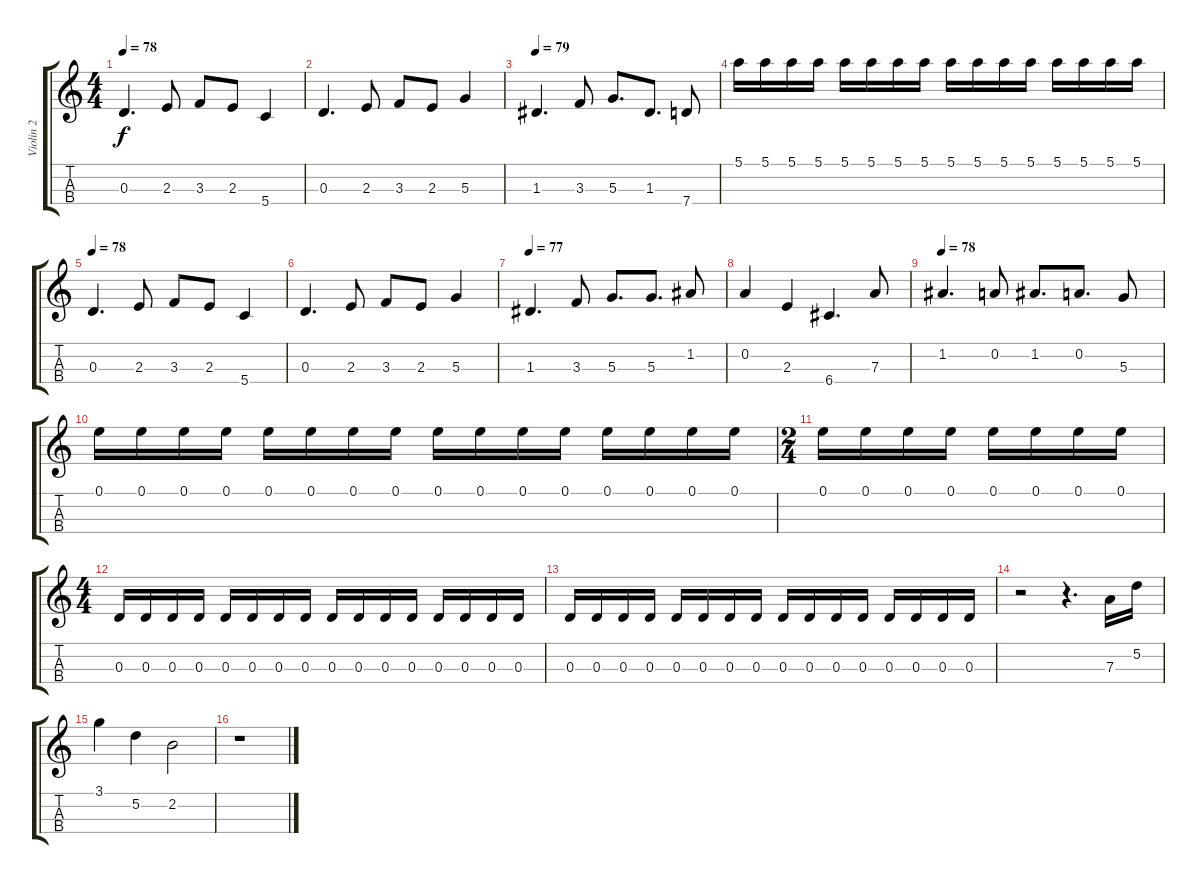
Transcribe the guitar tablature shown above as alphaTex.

\track ("Violin 2" "Violin 2") {instrument violin}
\staff {score tabs}
\tuning (E5 A4 D4 G3) {hide}
\ts (4 4)
\tempo 78
\clef g2
\ks c
0.3.4{d dy f volume 13} 2.3.8 3.3.8 2.3.8 5.4.4 |
0.3.4{d} 2.3.8 3.3.8 2.3.8 5.3.4 |
\tempo 79
1.3.4{d} 3.3.8 5.3.8{d} 1.3.8{d} 7.4.8 |
5.1.16{volume 5} 5.1.16{volume 10} 5.1.16 5.1.16 5.1.16 5.1.16 5.1.16 5.1.16 5.1.16 5.1.16 5.1.16 5.1.16 5.1.16 5.1.16 5.1.16 5.1.16 |
\tempo 78
0.3.4{d volume 12} 2.3.8 3.3.8 2.3.8 5.4.4 |
0.3.4{d} 2.3.8 3.3.8 2.3.8 5.3.4 |
\tempo 77
1.3.4{d} 3.3.8 5.3.8{d} 5.3.8{d} 1.2.8 |
0.2.4{volume 9} 2.3.4 6.4.4{d} 7.3.8 |
\tempo 78
1.2.4{d} 0.2.8 1.2.8{d} 0.2.8{d} 5.3.8 |
0.1.16{volume 6} 0.1.16{volume 12} 0.1.16 0.1.16 0.1.16 0.1.16 0.1.16 0.1.16 0.1.16 0.1.16 0.1.16 0.1.16 0.1.16 0.1.16 0.1.16 0.1.16 |
\ts (2 4)
0.1.16 0.1.16 0.1.16 0.1.16 0.1.16 0.1.16 0.1.16 0.1.16 |
\ts (4 4)
0.3.16{volume 4} 0.3.16 0.3.16 0.3.16 0.3.16 0.3.16 0.3.16 0.3.16 0.3.16 0.3.16 0.3.16 0.3.16 0.3.16 0.3.16 0.3.16 0.3.16 |
0.3.16 0.3.16 0.3.16 0.3.16 0.3.16 0.3.16 0.3.16 0.3.16 0.3.16 0.3.16 0.3.16 0.3.16 0.3.16 0.3.16 0.3.16 0.3.16 |
r.2{volume 8} r.4{d} 7.3.16 5.2.16 |
3.1.4 5.2.4 2.2.2 |
r.1
